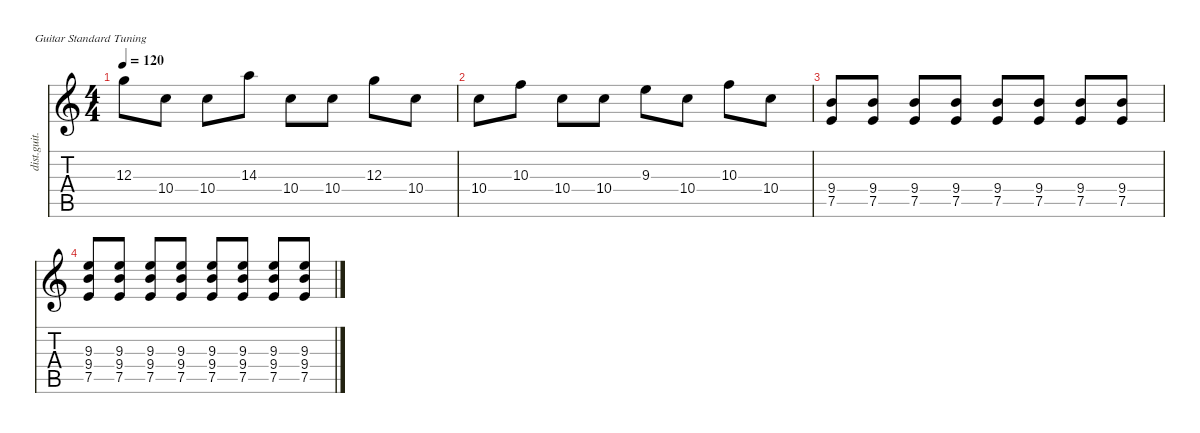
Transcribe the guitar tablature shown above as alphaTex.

\defaultSystemsLayout 4
\hideDynamics
\bracketExtendMode nobrackets
\otherSystemsTrackNameOrientation horizontal
\track ("Distortion Guitar" "dist.guit.") {instrument distortionguitar}
\staff {score tabs}
\tuning (E4 B3 G3 D3 A2 E2)
\ts (4 4)
\tempo 120
\clef g2
\ks c
12.3.8{dy mf beam Down} 10.4.8{beam Down} 10.4.8{beam Down} 14.3.8{beam Down} 10.4.8{beam Down} 10.4.8{beam Down} 12.3.8{beam Down} 10.4.8{beam Down} |
10.4.8{beam Down} 10.3.8{beam Down} 10.4.8{beam Down} 10.4.8{beam Down} 9.3.8{beam Down} 10.4.8{beam Down} 10.3.8{beam Down} 10.4.8{beam Down} |
(7.5 9.4).8{beam Up} (7.5 9.4).8{beam Up} (7.5 9.4).8{beam Up} (7.5 9.4).8{beam Up} (7.5 9.4).8{beam Up} (7.5 9.4).8{beam Up} (7.5 9.4).8{beam Up} (7.5 9.4).8{beam Up} |
(9.4 9.3 7.5).8{beam Up} (9.4 9.3 7.5).8{beam Up} (9.4 9.3 7.5).8{beam Up} (9.4 9.3 7.5).8{beam Up} (9.4 9.3 7.5).8{beam Up} (9.4 9.3 7.5).8{beam Up} (9.4 9.3 7.5).8{beam Up} (9.4 9.3 7.5).8{beam Up}
